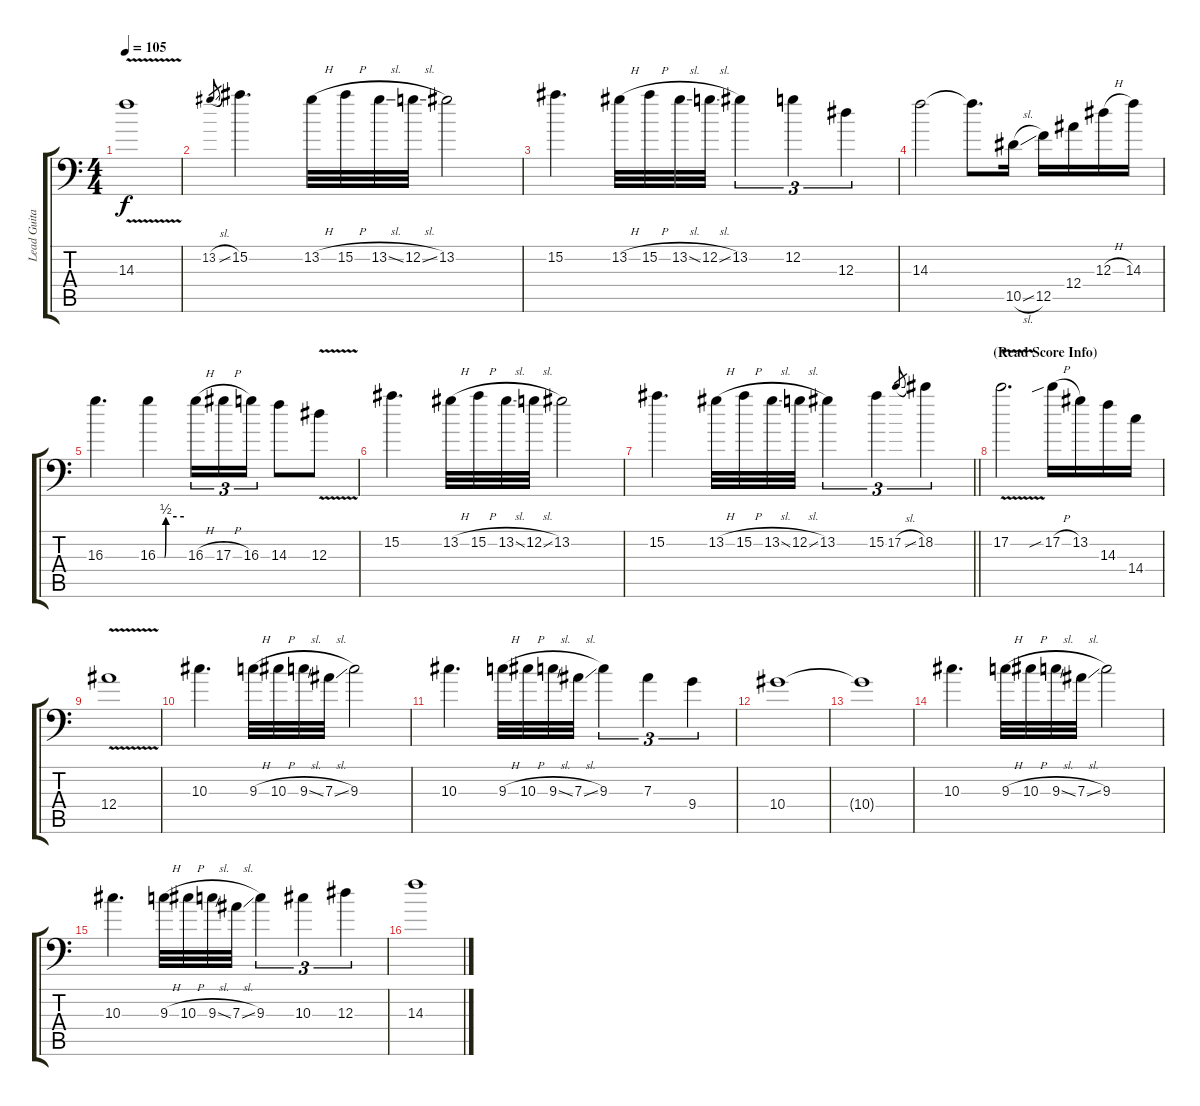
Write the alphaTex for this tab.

\track ("Lead Guitar 2" "Lead Guita") {instrument overdrivenguitar}
\staff {score tabs}
\tuning (C4 G3 Eb3 Bb2 F2 Bb1) {hide}
\ts (4 4)
\tempo 105
\clef f4
\ks c
14.3{v t}.1{dy f} |
13.2{sl}.8{gr} 15.2.4{d} 13.2{h}.32 15.2{h}.32 13.2{sl}.32 12.2{sl}.32 13.2.2 |
15.2.4{d} 13.2{h}.32 15.2{h}.32 13.2{sl}.32 12.2{sl}.32 13.2.4{tu (3 2)} 12.2.4{tu (3 2)} 12.3.4{tu (3 2)} |
14.3.2 14.3{t}.8{d} 10.5{sl}.16 12.5.16 12.4.16 12.3{h}.16 14.3.16 |
16.3.4{d} 16.3{be (custom 0 0 16 0 19 2 60 2)}.4 16.3{h}.16{tu (3 2)} 17.3{h}.16{tu (3 2)} 16.3.16{tu (3 2)} 14.3.8 12.3{v}.8 |
15.2.4{d} 13.2{h}.32 15.2{h}.32 13.2{sl}.32 12.2{sl}.32 13.2.2 |
\barLineRight lightlight
15.2.4{d} 13.2{h}.32 15.2{h}.32 13.2{sl}.32 12.2{sl}.32 13.2.4{tu (3 2)} 15.2.4{tu (3 2)} 17.2{sl}.8{gr} 18.2.4{tu (3 2)} |
\section ("" "(Read Score Info)")
17.2{v}.2{d} 17.2{sib h}.16 13.2.16 14.3.16 14.4.16 |
12.4{v}.1 |
10.3.4{d volume 13 instrument overdrivenguitar} 9.3{h}.32 10.3{h}.32 9.3{sl}.32 7.3{sl}.32 9.3.2 |
10.3.4{d} 9.3{h}.32 10.3{h}.32 9.3{sl}.32 7.3{sl}.32 9.3.4{tu (3 2)} 7.3.4{tu (3 2)} 9.4.4{tu (3 2)} |
10.4.1 |
10.4{t}.1 |
10.3.4{d} 9.3{h}.32 10.3{h}.32 9.3{sl}.32 7.3{sl}.32 9.3.2 |
10.3.4{d} 9.3{h}.32 10.3{h}.32 9.3{sl}.32 7.3{sl}.32 9.3.4{tu (3 2)} 10.3.4{tu (3 2)} 12.3.4{tu (3 2)} |
14.3.1
